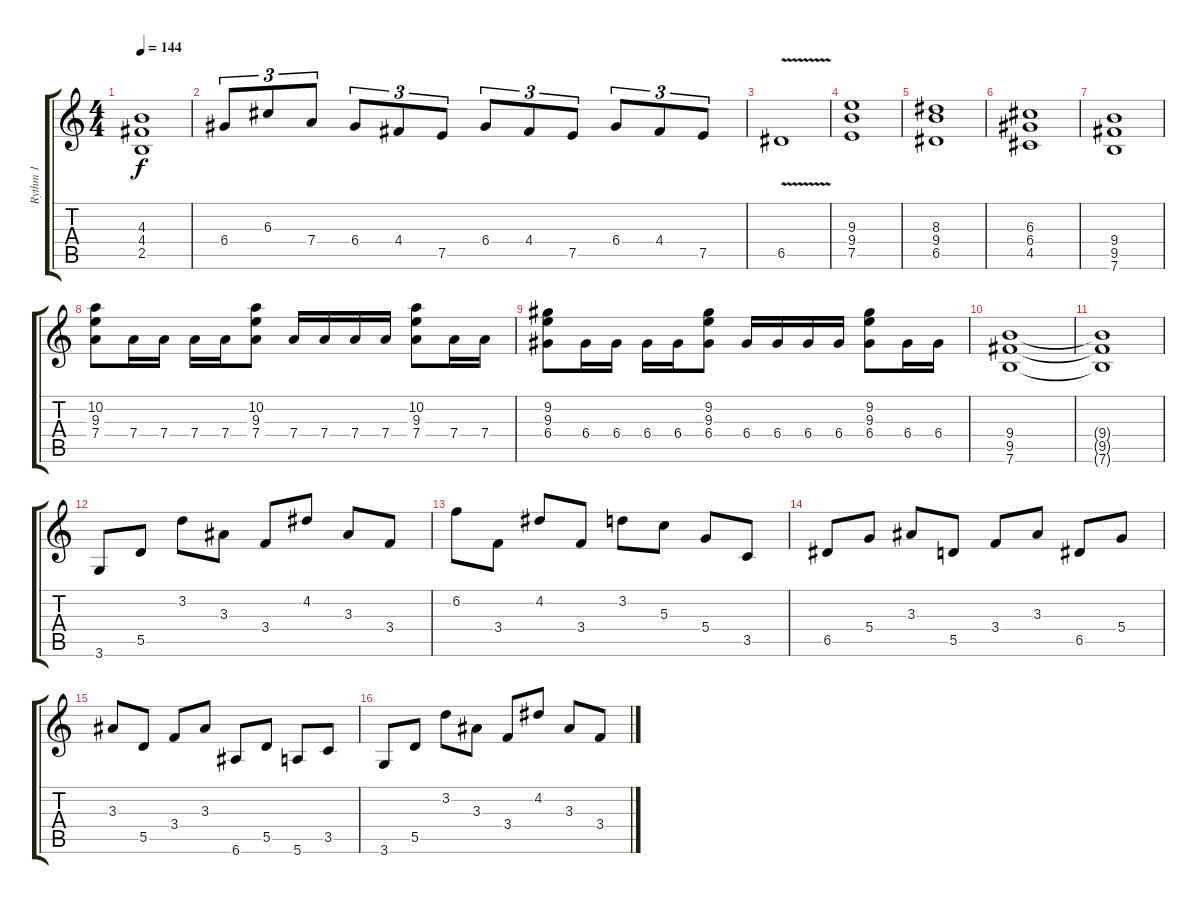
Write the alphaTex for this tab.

\track ("Rythm 1" "Rythm 1") {instrument distortionguitar}
\staff {score tabs}
\tuning (E4 B3 G3 D3 A2 E2) {hide}
\ts (4 4)
\tempo 144
\clef g2
\ks c
(4.3 4.4 2.5).1{dy f} |
6.4.8{tu (3 2)} 6.3.8{tu (3 2)} 7.4.8{tu (3 2)} 6.4.8{tu (3 2)} 4.4.8{tu (3 2)} 7.5.8{tu (3 2)} 6.4.8{tu (3 2)} 4.4.8{tu (3 2)} 7.5.8{tu (3 2)} 6.4.8{tu (3 2)} 4.4.8{tu (3 2)} 7.5.8{tu (3 2)} |
6.5{v}.1 |
(9.3 9.4 7.5).1 |
(8.3 9.4 6.5).1 |
(6.3 6.4 4.5).1 |
(9.4 9.5 7.6).1 |
(10.2 9.3 7.4).8 7.4.16 7.4.16 7.4.16 7.4.16 (10.2 9.3 7.4).8 7.4.16 7.4.16 7.4.16 7.4.16 (10.2 9.3 7.4).8 7.4.16 7.4.16 |
(9.2 9.3 6.4).8 6.4.16 6.4.16 6.4.16 6.4.16 (9.2 9.3 6.4).8 6.4.16 6.4.16 6.4.16 6.4.16 (9.2 9.3 6.4).8 6.4.16 6.4.16 |
(9.4 9.5 7.6).1 |
(9.4{t} 9.5{t} 7.6{t}).1 |
3.6.8 5.5.8 3.2.8 3.3.8 3.4.8 4.2.8 3.3.8 3.4.8 |
6.2.8 3.4.8 4.2.8 3.4.8 3.2.8 5.3.8 5.4.8 3.5.8 |
6.5.8 5.4.8 3.3.8 5.5.8 3.4.8 3.3.8 6.5.8 5.4.8 |
3.3.8 5.5.8 3.4.8 3.3.8 6.6.8 5.5.8 5.6.8 3.5.8 |
3.6.8 5.5.8 3.2.8 3.3.8 3.4.8 4.2.8 3.3.8 3.4.8
